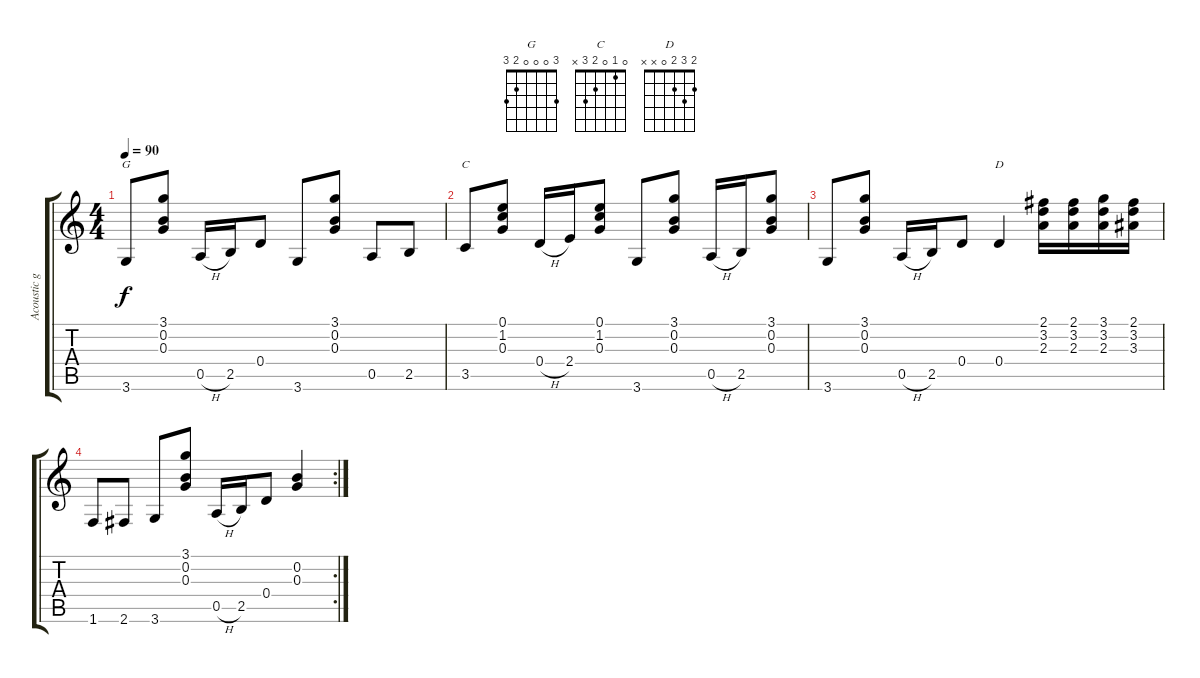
\track ("Acoustic guitar" "Acoustic g") {instrument acousticguitarsteel}
\staff {score tabs}
\tuning (E4 B3 G3 D3 A2 E2) {hide}
\chord ("G" 3 0 0 0 2 3)
\chord ("C" 0 1 0 2 3 x)
\chord ("D" 2 3 2 0 x x)
\ts (4 4)
\tempo 90
\clef g2
\ks c
3.6.8{ch "G" dy f} (3.1 0.2 0.3).8 0.5{h}.16 2.5.16 0.4.8 3.6.8 (3.1 0.2 0.3).8 0.5.8 2.5.8 |
3.5.8{ch "C"} (0.1 1.2 0.3).8 0.4{h}.16 2.4.16 (0.1 1.2 0.3).8 3.6.8 (3.1 0.2 0.3).8 0.5{h}.16 2.5.16 (3.1 0.2 0.3).8 |
3.6.8 (3.1 0.2 0.3).8 0.5{h}.16 2.5.16 0.4.8 0.4.4{ch "D"} (2.1 3.2 2.3).16 (2.1 3.2 2.3).16 (3.1 3.2 2.3).16 (2.1 3.2 3.3).16 |
\rc 2
1.6.8 2.6.8 3.6.8 (3.1 0.2 0.3).8 0.5{h}.16 2.5.16 0.4.8 (0.2 0.3).4
